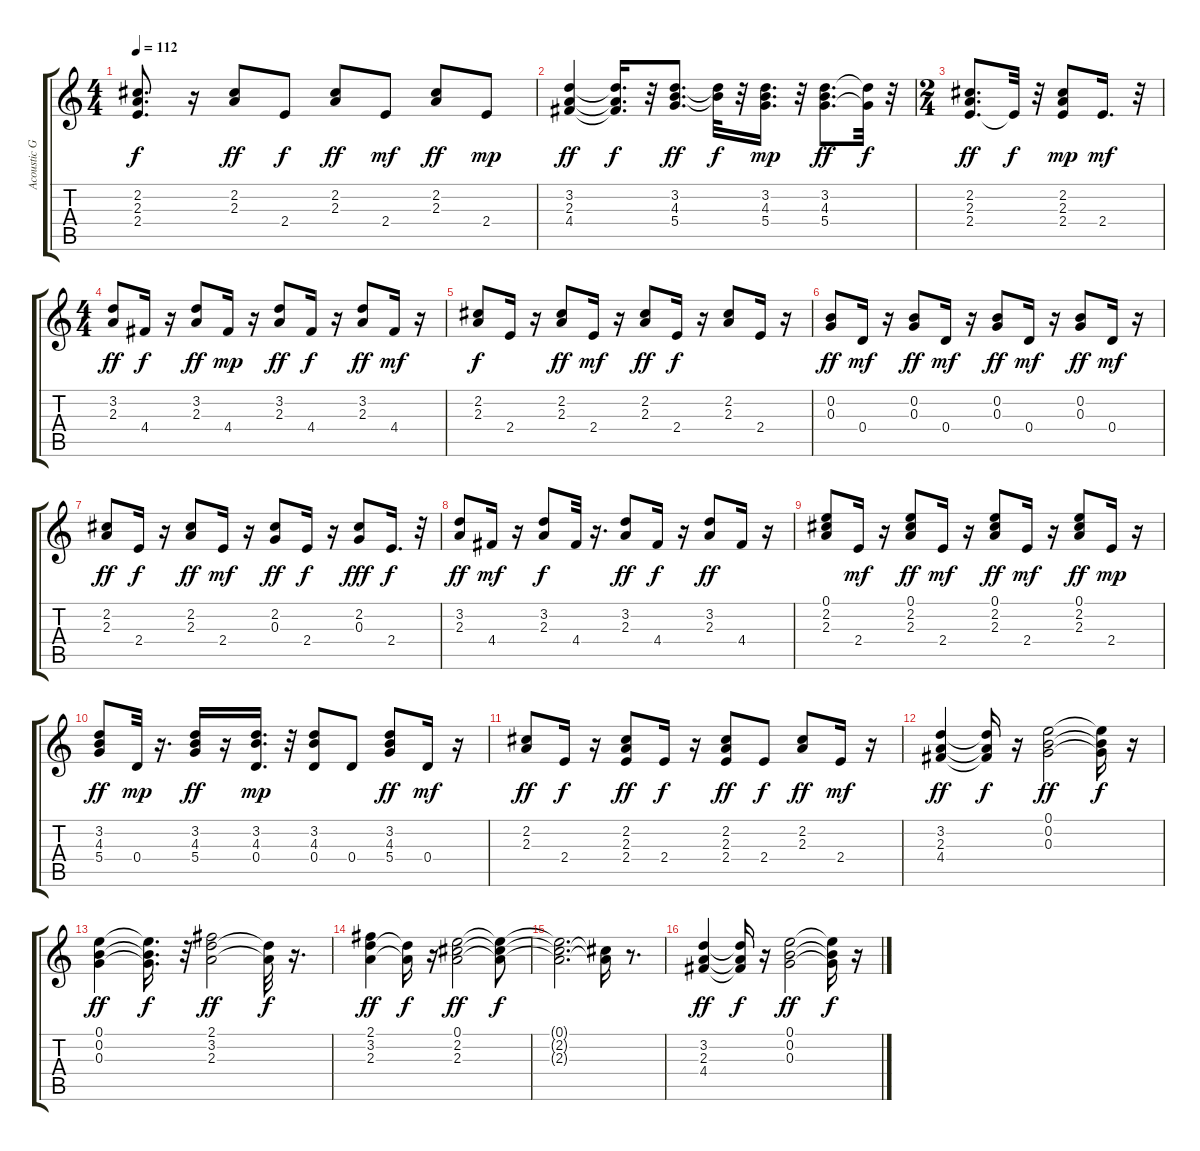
\track ("Acoustic Guitar" "Acoustic G") {instrument acousticguitarsteel}
\staff {score tabs}
\tuning (E4 B3 G3 D3 A2 E2) {hide}
\ts (4 4)
\tempo 112
\clef g2
\ks c
(2.2 2.3 2.4).8{d dy f} r.16 (2.2 2.3).8{dy ff} 2.4.8{dy f} (2.2 2.3).8{dy ff} 2.4.8{dy mf} (2.2 2.3).8{dy ff} 2.4.8{dy mp} |
(3.2 2.3 4.4).4{dy ff} (3.2{t} 2.3{t} 4.4{t}).16{d dy f} r.32 (3.2 4.3 5.4).8{d dy ff} (3.2{t} 4.3{t}).32{dy f} r.32 (3.2 4.3 5.4).16{d dy mp} r.32 (3.2 4.3 5.4).8{d dy ff} (3.2{t} 5.4{t}).32{dy f} r.32 |
\ts (2 4)
(2.2 2.3 2.4).8{d dy ff} 2.4{t}.32{dy f} r.32 (2.2 2.3 2.4).8{dy mp} 2.4.16{d dy mf} r.32 |
\ts (4 4)
(3.2 2.3).8{dy ff} 4.4.16{dy f} r.16 (3.2 2.3).8{dy ff} 4.4.16{dy mp} r.16 (3.2 2.3).8{dy ff} 4.4.16{dy f} r.16 (3.2 2.3).8{dy ff} 4.4.16{dy mf} r.16 |
(2.2 2.3).8{dy f} 2.4.16 r.16 (2.2 2.3).8{dy ff} 2.4.16{dy mf} r.16 (2.2 2.3).8{dy ff} 2.4.16{dy f} r.16 (2.2 2.3).8 2.4.16 r.16 |
(0.2 0.3).8{dy ff} 0.4.16{dy mf} r.16 (0.2 0.3).8{dy ff} 0.4.16{dy mf} r.16 (0.2 0.3).8{dy ff} 0.4.16{dy mf} r.16 (0.2 0.3).8{dy ff} 0.4.16{dy mf} r.16 |
(2.2 2.3).8{dy ff} 2.4.16{dy f} r.16 (2.2 2.3).8{dy ff} 2.4.16{dy mf} r.16 (2.2 0.3).8{dy ff} 2.4.16{dy f} r.16 (2.2 0.3).8{dy fff} 2.4.16{d dy f} r.32 |
(3.2 2.3).8{dy ff} 4.4.16{dy mf} r.16 (3.2 2.3).8{dy f} 4.4.32 r.16{d} (3.2 2.3).8{dy ff} 4.4.16{dy f} r.16 (3.2 2.3).8{dy ff} 4.4.16 r.16 |
(0.1 2.2 2.3).8 2.4.16{dy mf} r.16 (0.1 2.2 2.3).8{dy ff} 2.4.16{dy mf} r.16 (0.1 2.2 2.3).8{dy ff} 2.4.16{dy mf} r.16 (0.1 2.2 2.3).8{dy ff} 2.4.16{dy mp} r.16 |
(3.2 4.3 5.4).8{dy ff} 0.4.32{dy mp} r.16{d} (3.2 4.3 5.4).16{dy ff} r.16 (3.2 4.3 0.4).16{d dy mp} r.32 (3.2 4.3 0.4).8 0.4.8 (3.2 4.3 5.4).8{dy ff} 0.4.16{dy mf} r.16 |
(2.2 2.3).8{dy ff} 2.4.16{dy f} r.16 (2.2 2.3 2.4).8{dy ff} 2.4.16{dy f} r.16 (2.2 2.3 2.4).8{dy ff} 2.4.8{dy f} (2.2 2.3).8{dy ff} 2.4.16{dy mf} r.16 |
(3.2 2.3 4.4).4{dy ff} (3.2{t} 2.3{t} 4.4{t}).16{dy f} r.16 (0.1 0.2 0.3).2{dy ff} (0.1{t} 0.2{t} 0.3{t}).16{dy f} r.16 |
(0.1 0.2 0.3).4{dy ff} (0.1{t} 0.2{t} 0.3{t}).16{d dy f} r.32 (2.1 3.2 2.3).2{dy ff} (3.2{t} 2.3{t}).32{dy f} r.16{d} |
(2.1 3.2 2.3).4{dy ff} (3.2{t} 2.3{t}).16{dy f} r.16 (0.1 2.2 2.3).2{dy ff} (0.1{t} 2.2{t} 2.3{t}).8{dy f} |
(0.1{t} 2.2{t} 2.3{t}).2{d} (2.2{t} 2.3{t}).16 r.8{d} |
(3.2 2.3 4.4).4{dy ff} (3.2{t} 2.3{t} 4.4{t}).16{dy f} r.16 (0.1 0.2 0.3).2{dy ff} (0.1{t} 0.2{t} 0.3{t}).16{dy f} r.16
